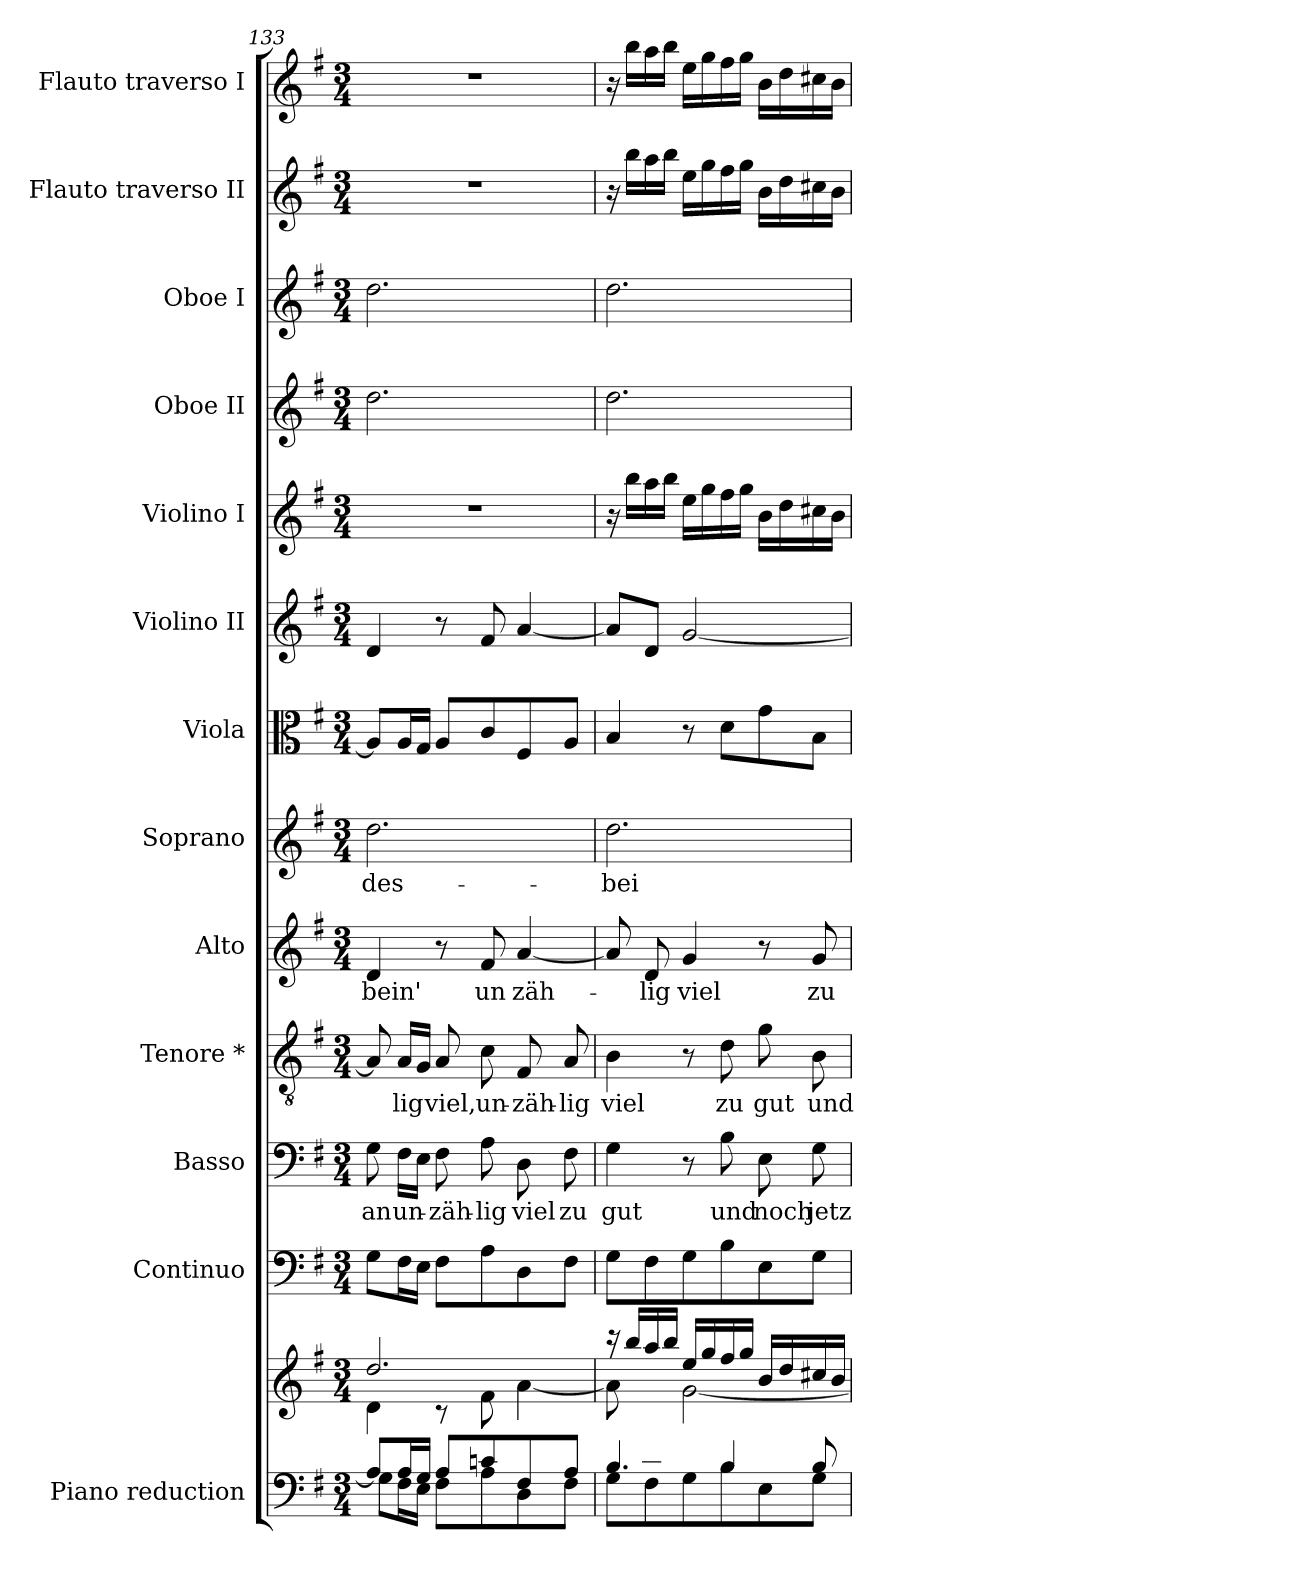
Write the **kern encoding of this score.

**kern	**kern	**kern	**kern	**text	**kern	**text	**kern	**text	**kern	**text	**kern	**kern	**kern	**kern	**kern	**kern	**kern
*part13	*part13	*part12	*part11	*part11	*part10	*part10	*part9	*part9	*part8	*part8	*part7	*part6	*part5	*part4	*part3	*part2	*part1
*staff14	*staff13	*staff12	*staff11	*staff11	*staff10	*staff10	*staff9	*staff9	*staff8	*staff8	*staff7	*staff6	*staff5	*staff4	*staff3	*staff2	*staff1
*I"Piano reduction	*	*I"Continuo	*I"Basso	*	*I"Tenore *	*	*I"Alto	*	*I"Soprano	*	*I"Viola	*I"Violino II	*I"Violino I	*I"Oboe II	*I"Oboe I	*I"Flauto traverso II	*I"Flauto traverso I
*I'Pno	*	*	*	*	*	*	*	*	*	*	*I'Vla	*I'Vln	*I'Vln	*I'Ob	*I'Ob	*	*
*clefF4	*clefG2	*clefF4	*clefF4	*	*clefGv2	*	*clefG2	*	*clefG2	*	*clefC3	*clefG2	*clefG2	*clefG2	*clefG2	*clefG2	*clefG2
*k[f#]	*k[f#]	*k[f#]	*k[f#]	*	*k[f#]	*	*k[f#]	*	*k[f#]	*	*k[f#]	*k[f#]	*k[f#]	*k[f#]	*k[f#]	*k[f#]	*k[f#]
*M3/4	*M3/4	*M3/4	*M3/4	*	*M3/4	*	*M3/4	*	*M3/4	*	*M3/4	*M3/4	*M3/4	*M3/4	*M3/4	*M3/4	*M3/4
=133	=133	=133	=133	=133	=133	=133	=133	=133	=133	=133	=133	=133	=133	=133	=133	=133	=133
*^	*^	*	*	*	*	*	*	*	*	*	*	*	*	*	*	*	*
!	!	!	!	!	!	!LO:LY:b	!	!	!	!LO:LY:b	!	!LO:LY:b	!	!	!	!	!	!	!
8A/L]	8G\L	2.dd/	4d\	8G\L	8G\	an	8A/]	.	4d/	-bein'	2.dd\	-des-	8A/L]	4d/	2.r	2.dd\	2.dd\	2.r	2.r
!	!	!	!	!	!	!LO:LY:b	!	!LO:LY:b	!	!	!	!	!	!	!	!	!	!	!
16A/L	16F#\L	.	.	16F#\L	16F#\LL	un-	16A/LL	-lig	.	.	.	.	16A/L	.	.	.	.	.	.
16G/JJ	16E\JJ	.	.	16E\JJ	16E\JJ	.	16G/JJ	.	.	.	.	.	16G/JJ	.	.	.	.	.	.
!	!	!	!	!	!	!LO:LY:b	!	!LO:LY:b	!	!	!	!	!	!	!	!	!	!	!
8A/L	8F#\L	.	8r	8F#\L	8F#\	-zäh-	8A/	viel,	8r	.	.	.	8A/L	8r	.	.	.	.	.
!	!	!	!	!	!	!LO:LY:b	!	!LO:LY:b	!	!LO:LY:b	!	!	!	!	!	!	!	!	!
8cn/	8A\	.	8f#\	8A\	8A\	-lig	8c\	un-	8f#/	un	.	.	8c/	8f#/	.	.	.	.	.
!	!	!	!	!	!	!LO:LY:b	!	!LO:LY:b	!	!LO:LY:b	!	!	!	!	!	!	!	!	!
8F#/	8D\	.	[4a\	8D\	8D\	viel	8F#/	-zäh-	[4a/	zäh-	.	.	8F#/	[4a/	.	.	.	.	.
!	!	!	!	!	!	!LO:LY:b	!	!LO:LY:b	!	!	!	!	!	!	!	!	!	!	!
8A/J	8F#\J	.	.	8F#\J	8F#\	zu	8A/	-lig	.	.	.	.	8A/J	.	.	.	.	.	.
!!LO:PB:g=z
=134	=134	=134	=134	=134	=134	=134	=134	=134	=134	=134	=134	=134	=134	=134	=134	=134	=134	=134	=134
*	*^	*	*	*	*	*	*	*	*	*	*	*	*	*	*	*	*	*	*
!	!	!	!	!	!	!	!LO:LY:b	!	!LO:LY:b	!	!	!	!LO:LY:b	!	!	!	!	!	!	!
8ryy	4.B/	8G\L	16r	8a\L]	8G\L	4G\	gut	4B\	viel	8a/]	.	2.dd\	-bei-	4B/	8a/L]	16r	2.dd\	2.dd\	16r	16r
.	.	.	16bb/LL	.	.	.	.	.	.	.	.	.	.	.	.	16bb\LL	.	.	16bb\LL	16bb\LL
!	!	!	!	!	!	!	!	!	!	!	!LO:LY:b	!	!	!	!	!	!	!	!	!
8d/J	.	8F#\	16aa/	8ryy	8F#\	.	.	.	.	8d/	-lig	.	.	.	8d/J	16aa\	.	.	16aa\	16aa\
.	.	.	16bb/JJ	.	.	.	.	.	.	.	.	.	.	.	.	16bb\JJ	.	.	16bb\JJ	16bb\JJ
!	!	!	!	!	!	!	!	!	!	!	!LO:LY:b	!	!	!	!	!	!	!	!	!
2ryy	.	8G\	16ee/LL	[2g\	8G\	8r	.	8r	.	4g/	viel	.	.	8r	[2g/	16ee\LL	.	.	16ee\LL	16ee\LL
.	.	.	16gg/	.	.	.	.	.	.	.	.	.	.	.	.	16gg\	.	.	16gg\	16gg\
!	!	!	!	!	!	!	!LO:LY:b	!	!LO:LY:b	!	!	!	!	!	!	!	!	!	!	!
.	4B/	8B\	16ff#/	.	8B\	8B\	und	8d\	zu	.	.	.	.	8d\L	.	16ff#\	.	.	16ff#\	16ff#\
.	.	.	16gg/JJ	.	.	.	.	.	.	.	.	.	.	.	.	16gg\JJ	.	.	16gg\JJ	16gg\JJ
!	!	!	!	!	!	!	!LO:LY:b	!	!LO:LY:b	!	!	!	!	!	!	!	!	!	!	!
.	.	8E\	16b/LL	.	8E\	8E\	noch	8g\	gut	8r	.	.	.	8g\	.	16b\LL	.	.	16b\LL	16b\LL
.	.	.	16dd/	.	.	.	.	.	.	.	.	.	.	.	.	16dd\	.	.	16dd\	16dd\
!	!	!	!	!	!	!	!LO:LY:b	!	!LO:LY:b	!	!LO:LY:b	!	!	!	!	!	!	!	!	!
.	8B/	8G\J	16cc#X/	.	8G\J	8G\	jetz-	8B\	und	8g/	zu	.	.	8B\J	.	16cc#X\	.	.	16cc#X\	16cc#X\
.	.	.	16b/JJ	.	.	.	.	.	.	.	.	.	.	.	.	16b\JJ	.	.	16b\JJ	16b\JJ
*v	*v	*v	*	*	*	*	*	*	*	*	*	*	*	*	*	*	*	*	*	*
*	*v	*v	*	*	*	*	*	*	*	*	*	*	*	*	*	*	*	*
=	=	=	=	=	=	=	=	=	=	=	=	=	=	=	=	=	=
*-	*-	*-	*-	*-	*-	*-	*-	*-	*-	*-	*-	*-	*-	*-	*-	*-	*-
